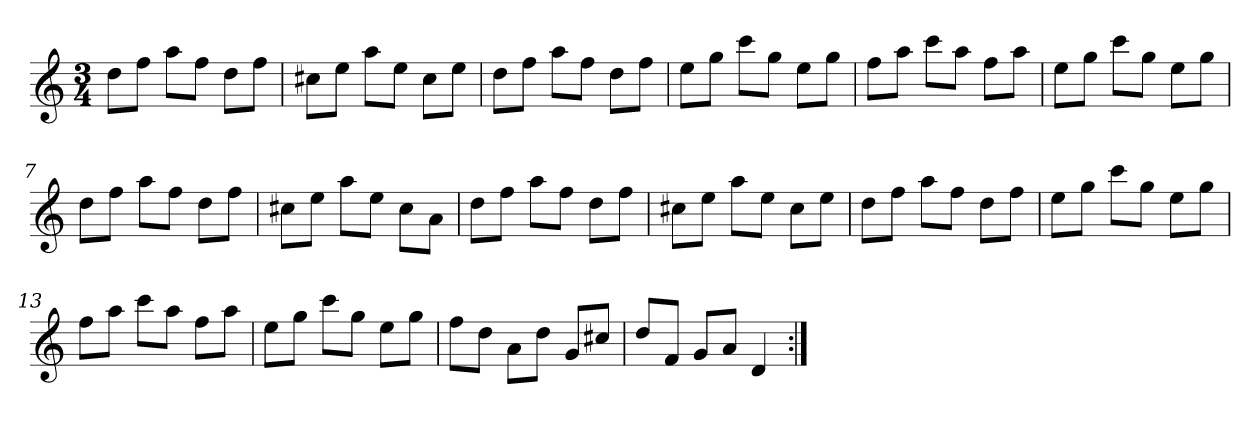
**kern
*part1
*staff1
*clefG2
*k[]
*D:dor
*M3/4
*MM120
=1
8dd\L
8ff\J
8aa\L
8ff\J
8dd\L
8ff\J
=2
8cc#X\L
8ee\J
8aa\L
8ee\J
8cc#\L
8ee\J
=3
8dd\L
8ff\J
8aa\L
8ff\J
8dd\L
8ff\J
=4
8ee\L
8gg\J
8ccc\L
8gg\J
8ee\L
8gg\J
=5
8ff\L
8aa\J
8ccc\L
8aa\J
8ff\L
8aa\J
=6
8ee\L
8gg\J
8ccc\L
8gg\J
8ee\L
8gg\J
=7
8dd\L
8ff\J
8aa\L
8ff\J
8dd\L
8ff\J
=8
8cc#X\L
8ee\J
8aa\L
8ee\J
8cc#\L
8a\J
=9
8dd\L
8ff\J
8aa\L
8ff\J
8dd\L
8ff\J
=10
8cc#X\L
8ee\J
8aa\L
8ee\J
8cc#\L
8ee\J
=11
8dd\L
8ff\J
8aa\L
8ff\J
8dd\L
8ff\J
=12
8ee\L
8gg\J
8ccc\L
8gg\J
8ee\L
8gg\J
=13
8ff\L
8aa\J
8ccc\L
8aa\J
8ff\L
8aa\J
=14
8ee\L
8gg\J
8ccc\L
8gg\J
8ee\L
8gg\J
=15
8ff\L
8dd\J
8a\L
8dd\J
8g/L
8cc#X/J
=16
8dd/L
8f/J
8g/L
8a/J
4d
=:|!
*-
